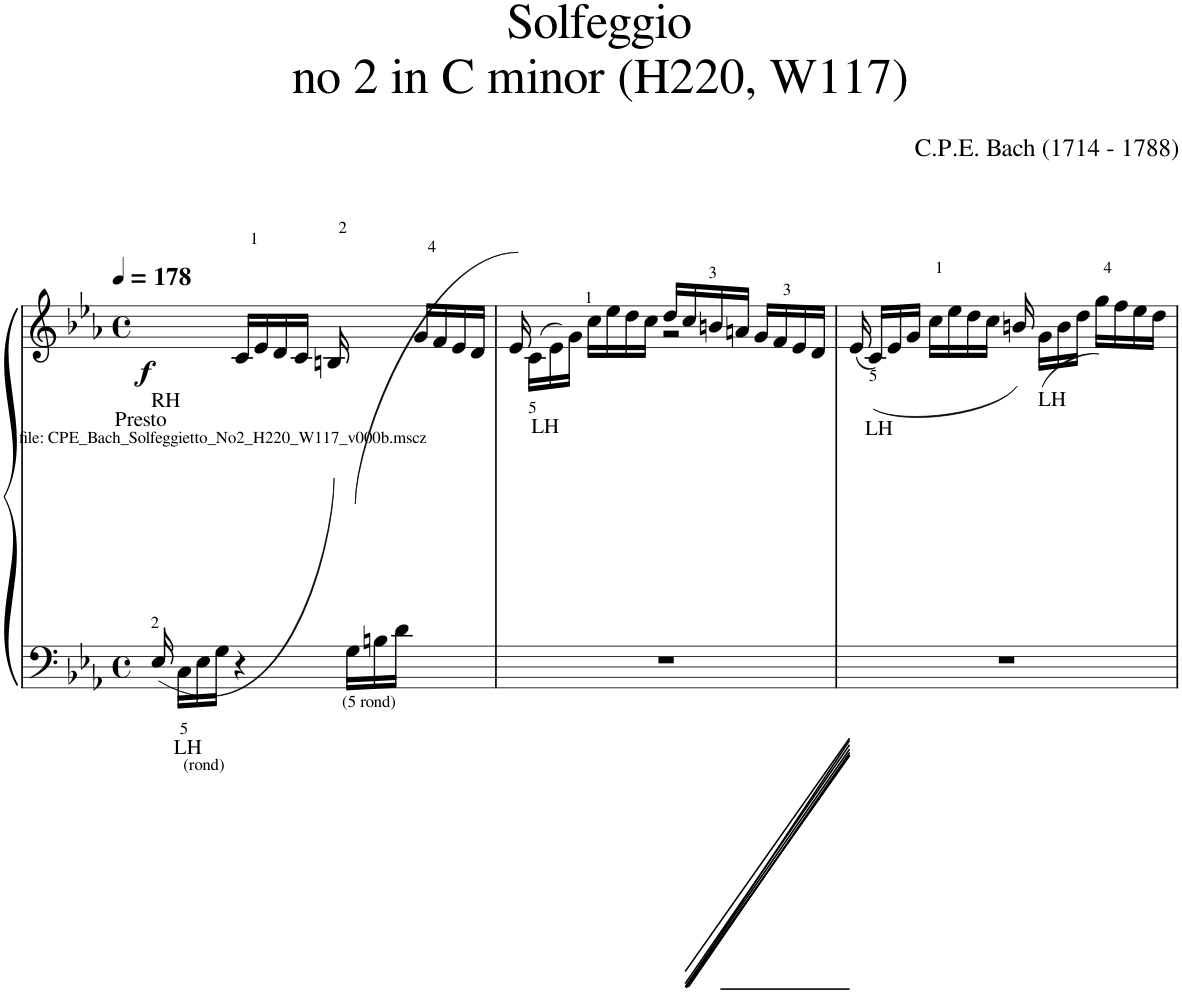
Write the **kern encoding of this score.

**kern	**kern	**dynam
*part1	*part1	*part1
*staff2	*staff1	*staff1/2
*I"Piano	*	*
*I'Pno.	*	*
*clefF4	*clefG2	*
*k[b-e-a-]	*k[b-e-a-]	*
*M4/4	*M4/4	*
*met(c)	*met(c)	*
*MM178	*MM178	*
=1	=1	=1
*^	*	*
!LO:TX:a:t=file&colon; CPE_Bach_Solfeggietto_No2_H220_W117_v000b.mscz	!	!	!
!LO:TX:a:t=Presto	!	!	!
!LO:TX:a:t=RH	!	!	!
!	!	!	!LO:DY:b
16ryy	(16E-/	4ryy	f
!LO:TX:b:t=LH	!	!	!
!LO:TX:b:t=(rond)	!	!	!
16C<\LL	16ryy	.	.
16E-\	8ryy	.	.
16G\JJ	.	.	.
4r	4ryy	16c/LL	.
.	.	16e-/	.
.	.	16d/	.
.	.	16c/JJ	.
16ryy	2ryy	(16Bn/	.
!LO:TX:b:t=(5 rond)	!	!	!
(16G\LL	.	16ryy	.
16Bn\	.	8ryy	.
16d\JJ	.	.	.
4ryy	.	16g/LL	.
.	.	16f/	.
.	.	16e-/	.
.	.	16d/JJ	.
*v	*v	*	*
=2	=2	=2
*	*^	*
1r	16ryy	16e-/)	.
!	!LO:TX:b:t=LH	!	!
.	16c<\LL	16ryy	.
.	16e-\)	8ryy	.
.	16g\JJ	.	.
.	16cc\LL	4ryy	.
.	16ee-\	.	.
.	16dd\	.	.
.	16cc\JJ	.	.
.	16dd/LL	2r	.
.	16cc/	.	.
.	16bn/	.	.
.	16an/JJ	.	.
.	16g/LL	.	.
.	16f/	.	.
.	16e-/	.	.
.	16d/JJ	.	.
=3	=3	=3	=3
1r	16ryy	(16e-/	.
!	!LO:TX:b:t=LH	!	!
.	(16c/LL	16ryy)	.
.	16e-/	8ryy	.
.	16g/JJ	.	.
.	16cc\LL	4ryy	.
.	16ee-\	.	.
.	16dd\	.	.
.	16cc\JJ	.	.
.	16ryy	16bn/)	.
!	!LO:TX:b:t=LH	!	!
.	(16g\LL	16ryy	.
.	16b\	8ryy	.
.	16dd\JJ	.	.
.	16gg\LL)	4ryy	.
.	16ff\	.	.
.	16ee-\	.	.
.	16dd\JJ	.	.
*	*v	*v	*
=	=	=
*-	*-	*-
